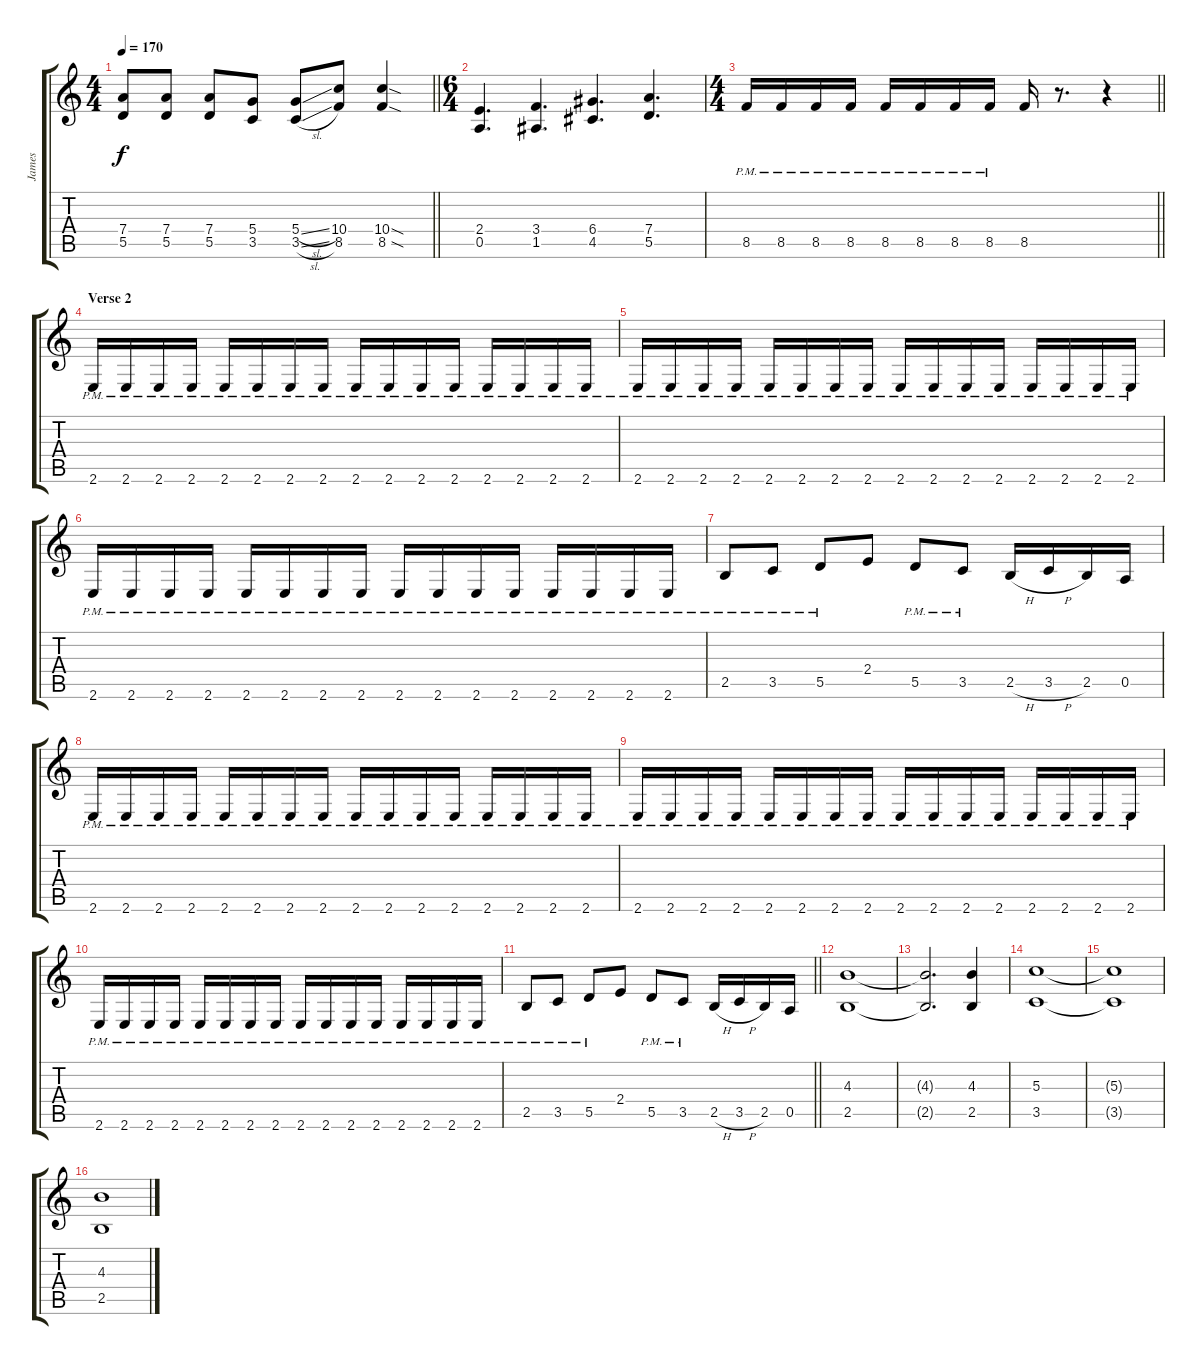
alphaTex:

\track ("James" "James") {instrument distortionguitar}
\staff {score tabs}
\tuning (E4 B3 G3 D3 A2 D2) {hide}
\ts (4 4)
\tempo 170
\clef g2
\barLineRight lightlight
\ks c
(7.4 5.5).8{dy f} (7.4 5.5).8 (7.4 5.5).8 (5.4 3.5).8 (5.4{sl} 3.5{sl}).8 (10.4 8.5).8 (10.4{sod} 8.5{sod}).4 |
\ts (6 4)
\section ("" "")
(2.4 0.5).4{d} (3.4 1.5).4{d} (6.4 4.5).4{d} (7.4 5.5).4{d} |
\ts (4 4)
\barLineRight lightlight
8.5{pm}.16 8.5{pm}.16 8.5{pm}.16 8.5{pm}.16 8.5{pm}.16 8.5{pm}.16 8.5{pm}.16 8.5{pm}.16 8.5.16 r.8{d} r.4 |
\section ("" "Verse 2")
2.6{pm}.16 2.6{pm}.16 2.6{pm}.16 2.6{pm}.16 2.6{pm}.16 2.6{pm}.16 2.6{pm}.16 2.6{pm}.16 2.6{pm}.16 2.6{pm}.16 2.6{pm}.16 2.6{pm}.16 2.6{pm}.16 2.6{pm}.16 2.6{pm}.16 2.6{pm}.16 |
2.6{pm}.16 2.6{pm}.16 2.6{pm}.16 2.6{pm}.16 2.6{pm}.16 2.6{pm}.16 2.6{pm}.16 2.6{pm}.16 2.6{pm}.16 2.6{pm}.16 2.6{pm}.16 2.6{pm}.16 2.6{pm}.16 2.6{pm}.16 2.6{pm}.16 2.6{pm}.16 |
2.6{pm}.16 2.6{pm}.16 2.6{pm}.16 2.6{pm}.16 2.6{pm}.16 2.6{pm}.16 2.6{pm}.16 2.6{pm}.16 2.6{pm}.16 2.6{pm}.16 2.6{pm}.16 2.6{pm}.16 2.6{pm}.16 2.6{pm}.16 2.6{pm}.16 2.6{pm}.16 |
2.5{pm}.8 3.5{pm}.8 5.5{pm}.8 2.4.8 5.5{pm}.8 3.5{pm}.8 2.5{h}.16 3.5{h}.16 2.5.16 0.5.16 |
2.6{pm}.16 2.6{pm}.16 2.6{pm}.16 2.6{pm}.16 2.6{pm}.16 2.6{pm}.16 2.6{pm}.16 2.6{pm}.16 2.6{pm}.16 2.6{pm}.16 2.6{pm}.16 2.6{pm}.16 2.6{pm}.16 2.6{pm}.16 2.6{pm}.16 2.6{pm}.16 |
2.6{pm}.16 2.6{pm}.16 2.6{pm}.16 2.6{pm}.16 2.6{pm}.16 2.6{pm}.16 2.6{pm}.16 2.6{pm}.16 2.6{pm}.16 2.6{pm}.16 2.6{pm}.16 2.6{pm}.16 2.6{pm}.16 2.6{pm}.16 2.6{pm}.16 2.6{pm}.16 |
2.6{pm}.16 2.6{pm}.16 2.6{pm}.16 2.6{pm}.16 2.6{pm}.16 2.6{pm}.16 2.6{pm}.16 2.6{pm}.16 2.6{pm}.16 2.6{pm}.16 2.6{pm}.16 2.6{pm}.16 2.6{pm}.16 2.6{pm}.16 2.6{pm}.16 2.6{pm}.16 |
\barLineRight lightlight
2.5{pm}.8 3.5{pm}.8 5.5{pm}.8 2.4.8 5.5{pm}.8 3.5{pm}.8 2.5{h}.16 3.5{h}.16 2.5.16 0.5.16 |
\section ("" "")
(4.3 2.5).1 |
(4.3{t} 2.5{t}).2{d} (4.3 2.5).4 |
(5.3 3.5).1 |
(5.3{t} 3.5{t}).1 |
(4.3 2.5).1
